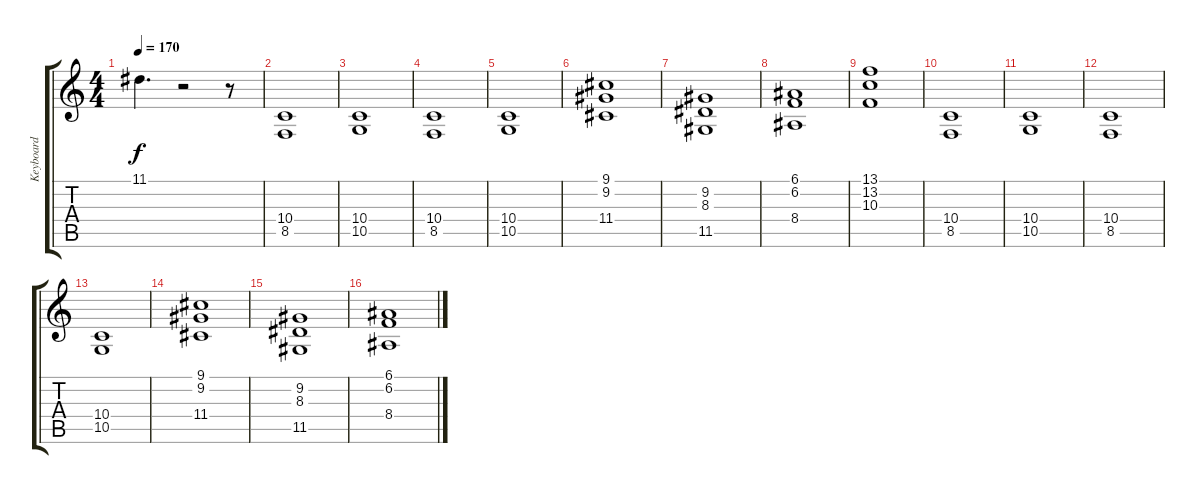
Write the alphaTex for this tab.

\track ("Keyboard" "Keyboard") {instrument lead3calliope}
\staff {score tabs}
\tuning (E4 B3 G3 D3 A2 E2) {hide}
\ts (4 4)
\tempo 170
\clef g2
\ks c
11.1.4{d dy f} r.2 r.8 |
(10.4 8.5).1 |
(10.4 10.5).1 |
(10.4 8.5).1 |
(10.4 10.5).1 |
(9.1 9.2 11.4).1 |
(9.2 8.3 11.5).1 |
(6.1 6.2 8.4).1 |
(13.1 13.2 10.3).1 |
(10.4 8.5).1 |
(10.4 10.5).1 |
(10.4 8.5).1 |
(10.4 10.5).1 |
(9.1 9.2 11.4).1 |
(9.2 8.3 11.5).1 |
(6.1 6.2 8.4).1
